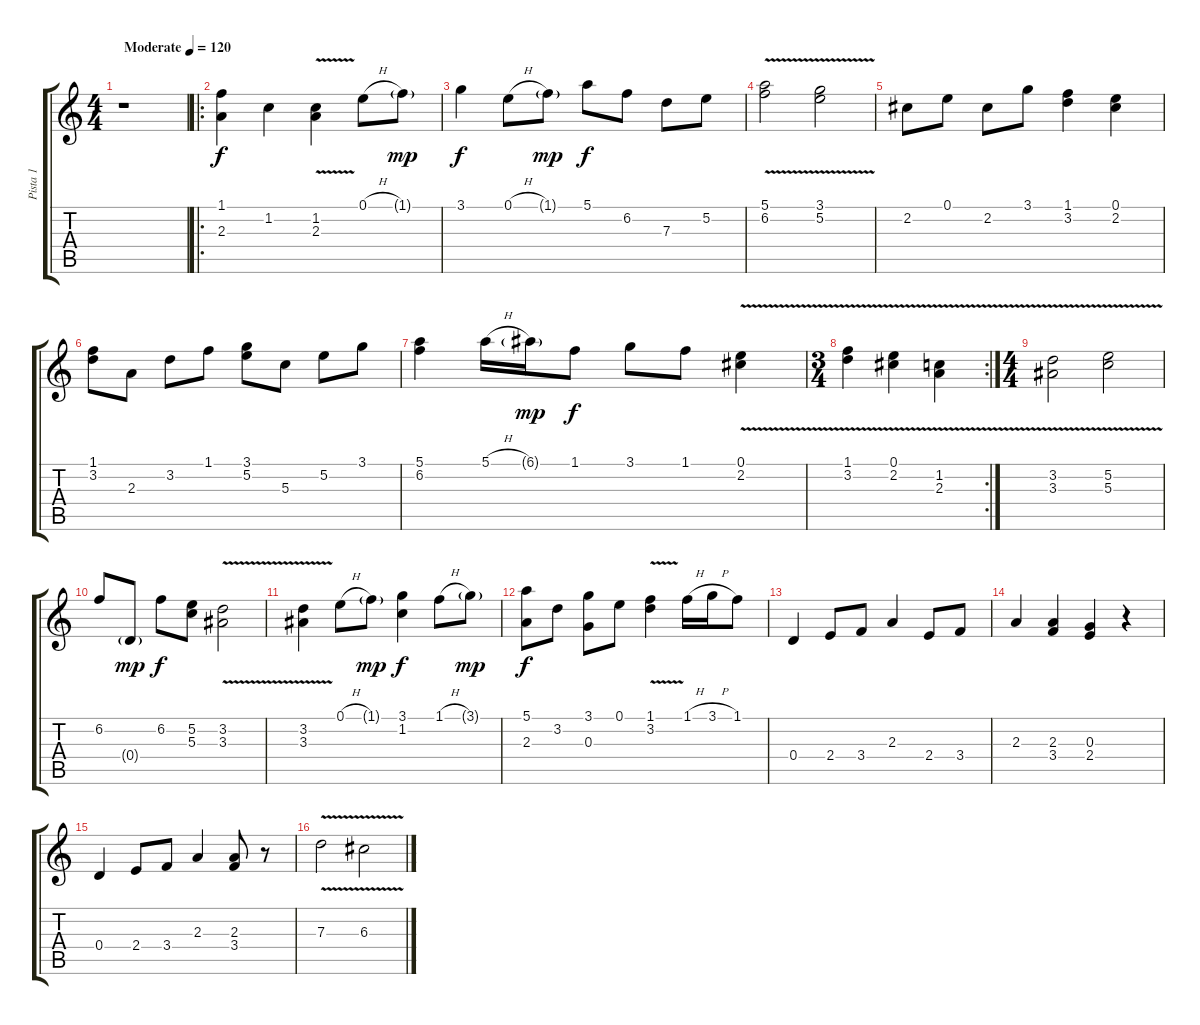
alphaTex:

\track ("Pista 1" "Pista 1") {instrument acousticguitarnylon}
\staff {score tabs}
\tuning (E4 B3 G3 D3 A2 E2) {hide}
\ts (4 4)
\tempo (120 "Moderate")
\clef g2
\ks c
r.1{dy f instrument acousticguitarnylon} |
\ro
(1.1 2.3).4 1.2.4 (1.2 2.3{v}).4 0.1{h}.8 1.1{g}.8{dy mp} |
3.1.4{dy f} 0.1{h}.8 1.1{g}.8{dy mp} 5.1.8{dy f} 6.2.8 7.3.8 5.2.8 |
(5.1{v} 6.2).2 (3.1 5.2{v}).2 |
2.2.8 0.1.8 2.2.8 3.1.8 (1.1 3.2).4 (0.1 2.2).4 |
(1.1 3.2).8 2.3.8 3.2.8 1.1.8 (3.1 5.2).8 5.3.8 5.2.8 3.1.8 |
(5.1 6.2).4 5.1{h}.16 6.1{g}.16{dy mp} 1.1.8{dy f} 3.1.8 1.1.8 (0.1{v} 2.2).4 |
\rc 2
\ts (3 4)
(1.1 3.2{v}).4 (0.1 2.2{v}).4 (1.2{v} 2.3).4 |
\ts (4 4)
(3.2 3.3{v}).2 (5.2{v} 5.3).2 |
6.2.8 0.4{g}.8{dy mp} 6.2.8{dy f} (5.2 5.3).8 (3.2{v} 3.3).2 |
(3.2 3.3{v}).4 0.1{h}.8 1.1{g}.8{dy mp} (3.1 1.2).4{dy f} 1.1{h}.8 3.1{g}.8{dy mp} |
(5.1 2.3).8{dy f} 3.2.8 (3.1 0.3).8 0.1.8 (1.1 3.2{v}).4 1.1{h}.16 3.1{h}.16 1.1.8 |
0.4.4 2.4.8 3.4.8 2.3.4 2.4.8 3.4.8 |
2.3.4 (2.3 3.4).4 (0.3 2.4).4 r.4 |
0.4.4 2.4.8 3.4.8 2.3.4 (2.3 3.4).8 r.8 |
7.3{v}.2 6.3{v}.2
